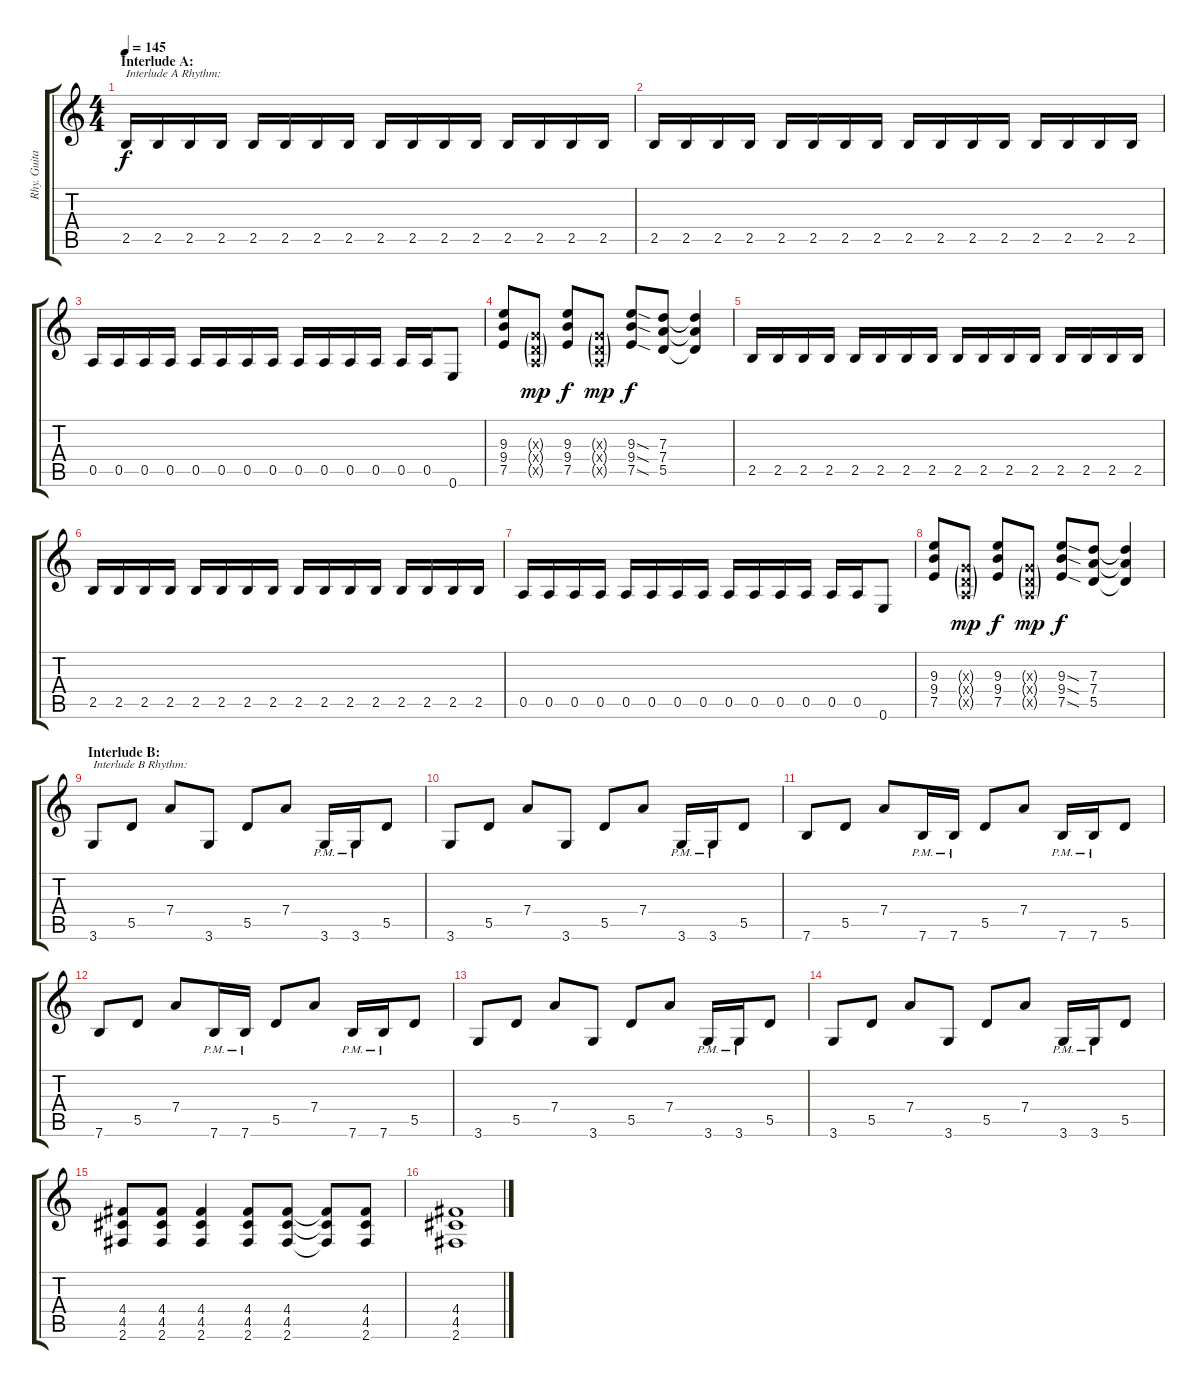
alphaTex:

\track ("Rhy. Guitar 2" "Rhy. Guita") {instrument distortionguitar}
\staff {score tabs}
\tuning (E4 B3 G3 D3 A2 E2) {hide}
\ts (4 4)
\section ("" "Interlude A:")
\tempo 145
\clef g2
\ks c
2.5.16{txt "Interlude A Rhythm:" dy f} 2.5.16 2.5.16 2.5.16 2.5.16 2.5.16 2.5.16 2.5.16 2.5.16 2.5.16 2.5.16 2.5.16 2.5.16 2.5.16 2.5.16 2.5.16 |
2.5.16 2.5.16 2.5.16 2.5.16 2.5.16 2.5.16 2.5.16 2.5.16 2.5.16 2.5.16 2.5.16 2.5.16 2.5.16 2.5.16 2.5.16 2.5.16 |
0.5.16 0.5.16 0.5.16 0.5.16 0.5.16 0.5.16 0.5.16 0.5.16 0.5.16 0.5.16 0.5.16 0.5.16 0.5.16 0.5.16 0.6.8 |
(9.3 9.4 7.5).8 (0.3{g x} 0.4{g x} 0.5{g x}).8{dy mp} (9.3 9.4 7.5).8{dy f} (0.3{g x} 0.4{g x} 0.5{g x}).8{dy mp} (9.3{sod} 9.4{sod} 7.5{sod}).8{dy f} (7.3 7.4 5.5).8 (7.3{t} 7.4{t} 5.5{t}).4 |
2.5.16 2.5.16 2.5.16 2.5.16 2.5.16 2.5.16 2.5.16 2.5.16 2.5.16 2.5.16 2.5.16 2.5.16 2.5.16 2.5.16 2.5.16 2.5.16 |
2.5.16 2.5.16 2.5.16 2.5.16 2.5.16 2.5.16 2.5.16 2.5.16 2.5.16 2.5.16 2.5.16 2.5.16 2.5.16 2.5.16 2.5.16 2.5.16 |
0.5.16 0.5.16 0.5.16 0.5.16 0.5.16 0.5.16 0.5.16 0.5.16 0.5.16 0.5.16 0.5.16 0.5.16 0.5.16 0.5.16 0.6.8 |
(9.3 9.4 7.5).8 (0.3{g x} 0.4{g x} 0.5{g x}).8{dy mp} (9.3 9.4 7.5).8{dy f} (0.3{g x} 0.4{g x} 0.5{g x}).8{dy mp} (9.3{sod} 9.4{sod} 7.5{sod}).8{dy f} (7.3 7.4 5.5).8 (7.3{t} 7.4{t} 5.5{t}).4 |
\section ("" "Interlude B:")
3.6.8{txt "Interlude B Rhythm:"} 5.5.8 7.4.8 3.6.8 5.5.8 7.4.8 3.6{pm}.16 3.6{pm}.16 5.5.8 |
3.6.8 5.5.8 7.4.8 3.6.8 5.5.8 7.4.8 3.6{pm}.16 3.6{pm}.16 5.5.8 |
7.6.8 5.5.8 7.4.8 7.6{pm}.16 7.6{pm}.16 5.5.8 7.4.8 7.6{pm}.16 7.6{pm}.16 5.5.8 |
7.6.8 5.5.8 7.4.8 7.6{pm}.16 7.6{pm}.16 5.5.8 7.4.8 7.6{pm}.16 7.6{pm}.16 5.5.8 |
3.6.8 5.5.8 7.4.8 3.6.8 5.5.8 7.4.8 3.6{pm}.16 3.6{pm}.16 5.5.8 |
3.6.8 5.5.8 7.4.8 3.6.8 5.5.8 7.4.8 3.6{pm}.16 3.6{pm}.16 5.5.8 |
(4.4 4.5 2.6).8 (4.4 4.5 2.6).8 (4.4 4.5 2.6).4 (4.4 4.5 2.6).8 (4.4 4.5 2.6).8 (4.4{t} 4.5{t} 2.6{t}).8 (4.4 4.5 2.6).8 |
(4.4 4.5 2.6).1
